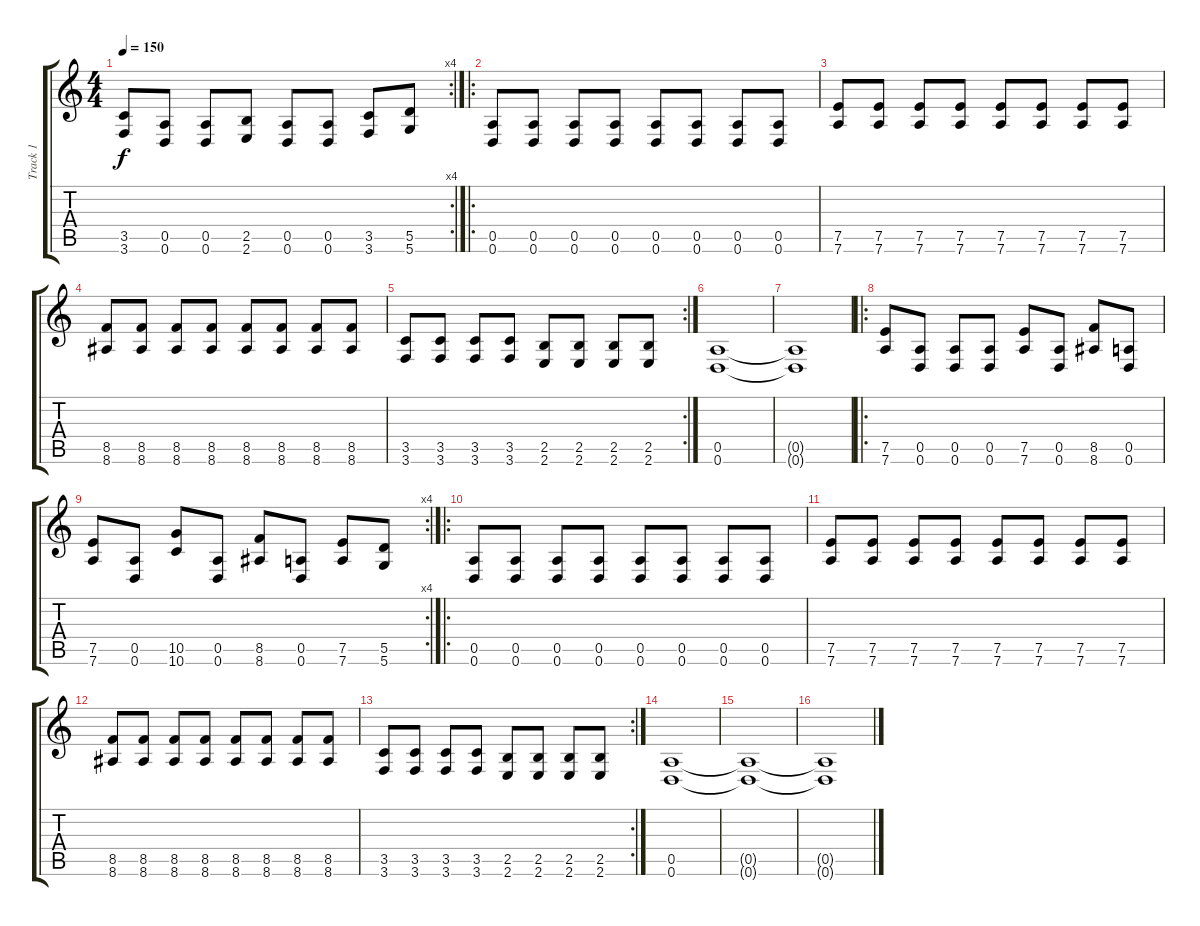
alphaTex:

\track ("Track 1" "Track 1") {instrument distortionguitar}
\staff {score tabs}
\tuning (E4 B3 G3 D3 A2 D2) {hide}
\rc 4
\ts (4 4)
\tempo 150
\clef g2
\ks c
(3.5 3.6).8{dy f} (0.5 0.6).8 (0.5 0.6).8 (2.5 2.6).8 (0.5 0.6).8 (0.5 0.6).8 (3.5 3.6).8 (5.5 5.6).8 |
\ro
(0.5 0.6).8 (0.5 0.6).8 (0.5 0.6).8 (0.5 0.6).8 (0.5 0.6).8 (0.5 0.6).8 (0.5 0.6).8 (0.5 0.6).8 |
(7.5 7.6).8 (7.5 7.6).8 (7.5 7.6).8 (7.5 7.6).8 (7.5 7.6).8 (7.5 7.6).8 (7.5 7.6).8 (7.5 7.6).8 |
(8.5 8.6).8 (8.5 8.6).8 (8.5 8.6).8 (8.5 8.6).8 (8.5 8.6).8 (8.5 8.6).8 (8.5 8.6).8 (8.5 8.6).8 |
\rc 2
(3.5 3.6).8 (3.5 3.6).8 (3.5 3.6).8 (3.5 3.6).8 (2.5 2.6).8 (2.5 2.6).8 (2.5 2.6).8 (2.5 2.6).8 |
(0.5 0.6).1 |
(0.5{t} 0.6{t}).1 |
\ro
(7.5 7.6).8 (0.5 0.6).8 (0.5 0.6).8 (0.5 0.6).8 (7.5 7.6).8 (0.5 0.6).8 (8.5 8.6).8 (0.5 0.6).8 |
\rc 4
(7.5 7.6).8 (0.5 0.6).8 (10.5 10.6).8 (0.5 0.6).8 (8.5 8.6).8 (0.5 0.6).8 (7.5 7.6).8 (5.5 5.6).8 |
\ro
(0.5 0.6).8 (0.5 0.6).8 (0.5 0.6).8 (0.5 0.6).8 (0.5 0.6).8 (0.5 0.6).8 (0.5 0.6).8 (0.5 0.6).8 |
(7.5 7.6).8 (7.5 7.6).8 (7.5 7.6).8 (7.5 7.6).8 (7.5 7.6).8 (7.5 7.6).8 (7.5 7.6).8 (7.5 7.6).8 |
(8.5 8.6).8 (8.5 8.6).8 (8.5 8.6).8 (8.5 8.6).8 (8.5 8.6).8 (8.5 8.6).8 (8.5 8.6).8 (8.5 8.6).8 |
\rc 2
(3.5 3.6).8 (3.5 3.6).8 (3.5 3.6).8 (3.5 3.6).8 (2.5 2.6).8 (2.5 2.6).8 (2.5 2.6).8 (2.5 2.6).8 |
(0.5 0.6).1{volume 6} |
(0.5{t} 0.6{t}).1 |
(0.5{t} 0.6{t}).1
